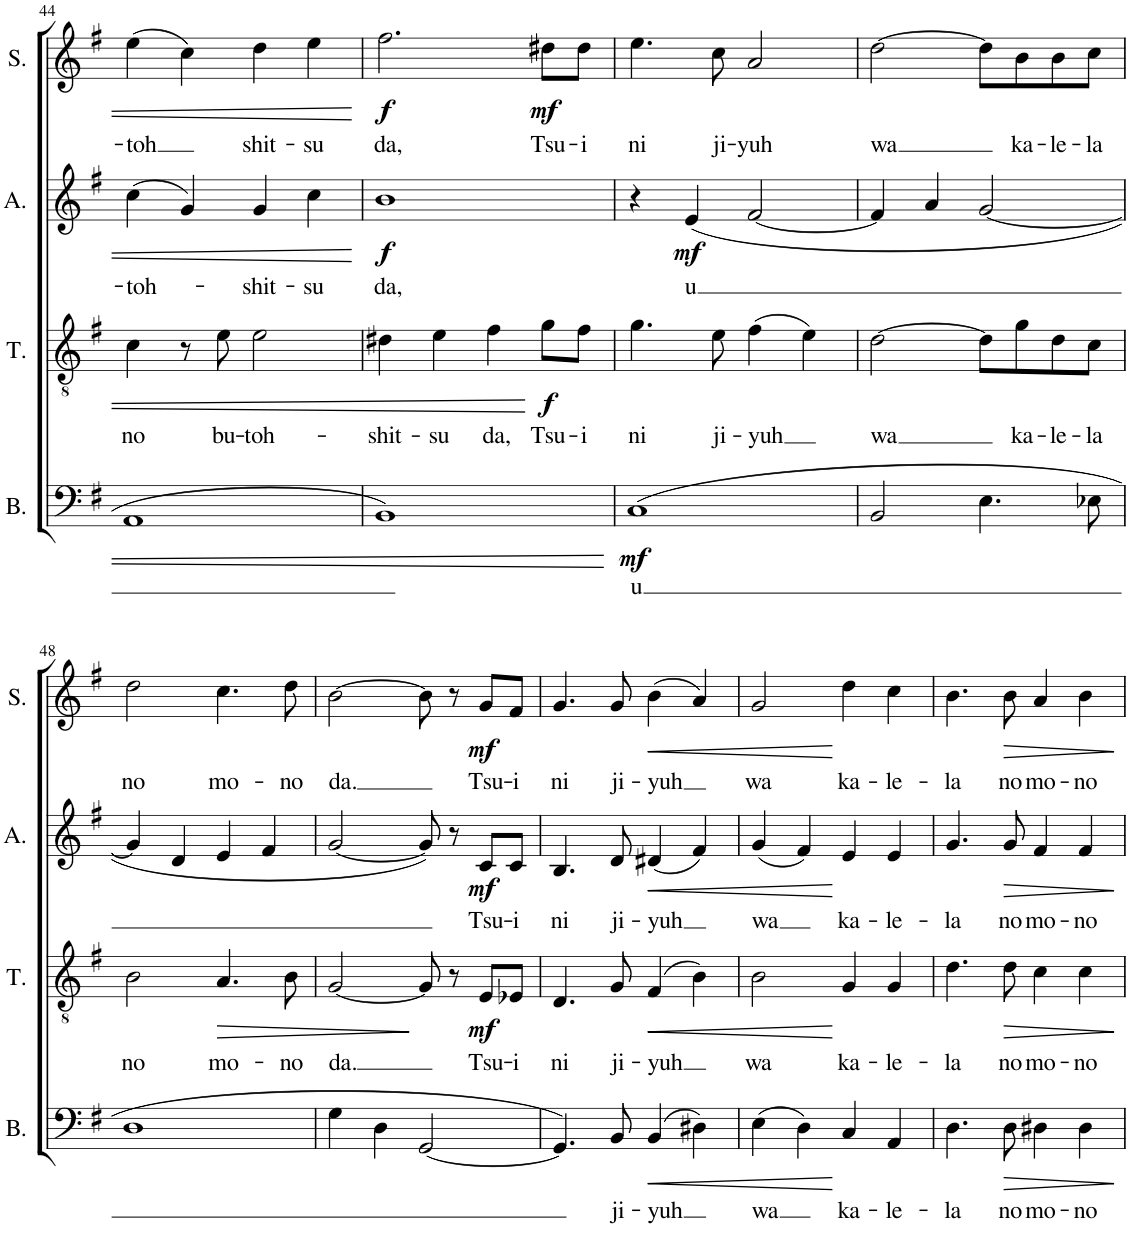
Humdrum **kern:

**kern	**text	**dynam	**kern	**text	**dynam	**kern	**text	**dynam	**kern	**text	**dynam
*part4	*part4	*part4	*part3	*part3	*part3	*part2	*part2	*part2	*part1	*part1	*part1
*staff4	*staff4	*staff4	*staff3	*staff3	*staff3	*staff2	*staff2	*staff2	*staff1	*staff1	*staff1
*I"Bass	*	*	*I"Tenor	*	*	*I"Alto	*	*	*I"Soprano	*	*
*I'B.	*	*	*I'T.	*	*	*I'A.	*	*	*I'S.	*	*
!!LO:PB:g=z
*clefF4	*	*	*clefGv2	*	*	*clefG2	*	*	*clefG2	*	*
*k[f#]	*	*	*k[f#]	*	*	*k[f#]	*	*	*k[f#]	*	*
*M4/4	*	*	*M4/4	*	*	*M4/4	*	*	*M4/4	*	*
*met(c)	*	*	*met(c)	*	*	*met(c)	*	*	*met(c)	*	*
=44	=44	=44	=44	=44	=44	=44	=44	=44	=44	=44	=44
!	!	!	!	!LO:LY:b	!	!	!LO:LY:b	!	!	!LO:LY:b	!
1AA	.	.	4c\	no	.	(4cc\	-toh-	.	(4ee\	-toh	.
.	.	.	8r	.	.	4g/)	.	.	4cc\)	.	.
!	!	!	!	!LO:LY:b	!	!	!	!	!	!	!
.	.	.	8e\	bu-	.	.	.	.	.	.	.
!	!	!	!	!LO:LY:b	!	!	!LO:LY:b	!	!	!LO:LY:b	!
.	.	.	2e\	-toh-	.	4g/	-shit-	.	4dd\	shit-	.
!	!	!	!	!	!	!	!LO:LY:b	!	!	!LO:LY:b	!
.	.	.	.	.	.	4cc\	-su	.	4ee\	-su	.
=45	=45	=45	=45	=45	=45	=45	=45	=45	=45	=45	=45
!	!	!	!	!LO:LY:b	!	!	!LO:LY:b	!LO:DY:b	!	!LO:LY:b	!LO:DY:b
1BB	.	.	4d#X\	-shit-	.	1b	da,	f	2.ff#\	da,	f
!	!	!	!	!LO:LY:b	!	!	!	!	!	!	!
.	.	.	4e\	-su	.	.	.	.	.	.	.
!	!	!	!	!LO:LY:b	!	!	!	!	!	!	!
.	.	.	4f#\	da,	.	.	.	.	.	.	.
!	!	!	!	!LO:LY:b	!LO:DY:b	!	!	!	!	!LO:LY:b	!LO:DY:b
.	.	.	8g\L	Tsu-	f	.	.	.	8dd#X\L	Tsu-	mf
!	!	!	!	!LO:LY:b	!	!	!	!	!	!LO:LY:b	!
.	.	.	8f#\J	-i	.	.	.	.	8dd#\J	-i	.
=46	=46	=46	=46	=46	=46	=46	=46	=46	=46	=46	=46
!	!LO:LY:b	!LO:DY:b	!	!LO:LY:b	!	!	!	!	!	!LO:LY:b	!
(1C	u	mf	4.g\	ni	.	4r	.	.	4.ee\	ni	.
!	!	!	!	!	!	!	!LO:LY:b	!LO:DY:b	!	!	!
.	.	.	.	.	.	(4e/	u	mf	.	.	.
!	!	!	!	!LO:LY:b	!	!	!	!	!	!LO:LY:b	!
.	.	.	8e\	ji-	.	.	.	.	8cc\	ji-	.
!	!	!	!	!LO:LY:b	!	!	!	!	!	!LO:LY:b	!
.	.	.	(4f#\	-yuh	.	[2f#/	.	.	2a/	-yuh	.
.	.	.	4e\)	.	.	.	.	.	.	.	.
=47	=47	=47	=47	=47	=47	=47	=47	=47	=47	=47	=47
!	!	!	!	!LO:LY:b	!	!	!	!	!	!LO:LY:b	!
2BB/	.	.	[2d\	wa	.	4f#/]	.	.	[2dd\	wa	.
.	.	.	.	.	.	4a/	.	.	.	.	.
4.E\	.	.	8d\L]	.	.	[2g/	.	.	8dd\L]	.	.
!	!	!	!	!LO:LY:b	!	!	!	!	!	!LO:LY:b	!
.	.	.	8g\	ka-	.	.	.	.	8b\	ka-	.
!	!	!	!	!LO:LY:b	!	!	!	!	!	!LO:LY:b	!
.	.	.	8d\	-le-	.	.	.	.	8b\	-le-	.
!	!	!	!	!LO:LY:b	!	!	!	!	!	!LO:LY:b	!
8E-X\	.	.	8c\J	-la	.	.	.	.	8cc\J	-la	.
!!LO:LB:g=z
=48	=48	=48	=48	=48	=48	=48	=48	=48	=48	=48	=48
!	!	!	!	!LO:LY:b	!	!	!	!	!	!LO:LY:b	!
1D	.	.	2B\	no	.	4g/]	.	.	2dd\	no	.
.	.	.	.	.	.	4d/	.	.	.	.	.
!	!	!	!	!LO:LY:b	!LO:HP:b	!	!	!	!	!LO:LY:b	!
.	.	.	4.A/	mo-	>	4e/	.	.	4.cc\	mo-	.
.	.	.	.	.	.	4f#/	.	.	.	.	.
!	!	!	!	!LO:LY:b	!	!	!	!	!	!LO:LY:b	!
.	.	.	8B\	-no	.	.	.	.	8dd\	-no	.
=49	=49	=49	=49	=49	=49	=49	=49	=49	=49	=49	=49
!	!	!	!	!LO:LY:b	!	!	!	!	!	!LO:LY:b	!
4G\	.	.	[2G/	da.	.	[2g/	.	.	[2b\	da.	.
4D\	.	.	.	.	.	.	.	.	.	.	.
[2GG/	.	.	8G/]	.	]	8g/])	.	.	8b\]	.	.
.	.	.	8r	.	.	8r	.	.	8r	.	.
!	!	!	!	!LO:LY:b	!LO:DY:b	!	!LO:LY:b	!LO:DY:b	!	!LO:LY:b	!LO:DY:b
.	.	.	8E/L	Tsu-	mf	8c/L	Tsu-	mf	8g/L	Tsu-	mf
!	!	!	!	!LO:LY:b	!	!	!LO:LY:b	!	!	!LO:LY:b	!
.	.	.	8E-X/J	-i	.	8c/J	-i	.	8f#/J	-i	.
=50	=50	=50	=50	=50	=50	=50	=50	=50	=50	=50	=50
!	!	!	!	!LO:LY:b	!	!	!LO:LY:b	!	!	!LO:LY:b	!
4.GG/])	.	.	4.D/	ni	.	4.B/	ni	.	4.g/	ni	.
!	!LO:LY:b	!	!	!LO:LY:b	!	!	!LO:LY:b	!	!	!LO:LY:b	!
8BB/	ji-	.	8G/	ji-	.	8d/	ji-	.	8g/	ji-	.
!	!LO:LY:b	!LO:HP:b	!	!LO:LY:b	!LO:HP:b	!	!LO:LY:b	!LO:HP:b	!	!LO:LY:b	!LO:HP:b
(4BB/	-yuh	<	(4F#/	-yuh	<	(4d#X/	-yuh	<	(4b\	-yuh	<
4D#X\)	.	.	4B\)	.	.	4f#/)	.	.	4a/)	.	.
=51	=51	=51	=51	=51	=51	=51	=51	=51	=51	=51	=51
!	!LO:LY:b	!	!	!LO:LY:b	!	!	!LO:LY:b	!	!	!LO:LY:b	!
(4E\	wa	.	2B\	wa	.	(4g/	wa	.	2g/	wa	.
4D\)	.	.	.	.	.	4f#/)	.	.	.	.	.
!	!LO:LY:b	!	!	!LO:LY:b	!	!	!LO:LY:b	!	!	!LO:LY:b	!
4C/	ka-	[	4G/	ka-	[	4e/	ka-	[	4dd\	ka-	[
!	!LO:LY:b	!	!	!LO:LY:b	!	!	!LO:LY:b	!	!	!LO:LY:b	!
4AA/	-le-	.	4G/	-le-	.	4e/	-le-	.	4cc\	-le-	.
=52	=52	=52	=52	=52	=52	=52	=52	=52	=52	=52	=52
!	!LO:LY:b	!	!	!LO:LY:b	!	!	!LO:LY:b	!	!	!LO:LY:b	!
4.D\	-la	.	4.d\	-la	.	4.g/	-la	.	4.b\	-la	.
!	!LO:LY:b	!LO:HP:b	!	!LO:LY:b	!LO:HP:b	!	!LO:LY:b	!LO:HP:b	!	!LO:LY:b	!LO:HP:b
8D\	no	>	8d\	no	>	8g/	no	>	8b\	no	>
!	!LO:LY:b	!	!	!LO:LY:b	!	!	!LO:LY:b	!	!	!LO:LY:b	!
4D#X\	mo-	.	4c\	mo-	.	4f#/	mo-	.	4a/	mo-	.
!	!LO:LY:b	!	!	!LO:LY:b	!	!	!LO:LY:b	!	!	!LO:LY:b	!
4D#\	-no	.	4c\	-no	.	4f#/	-no	.	4b\	-no	.
.	.	]	.	.	]	.	.	]	.	.	]
=	=	=	=	=	=	=	=	=	=	=	=
*-	*-	*-	*-	*-	*-	*-	*-	*-	*-	*-	*-
